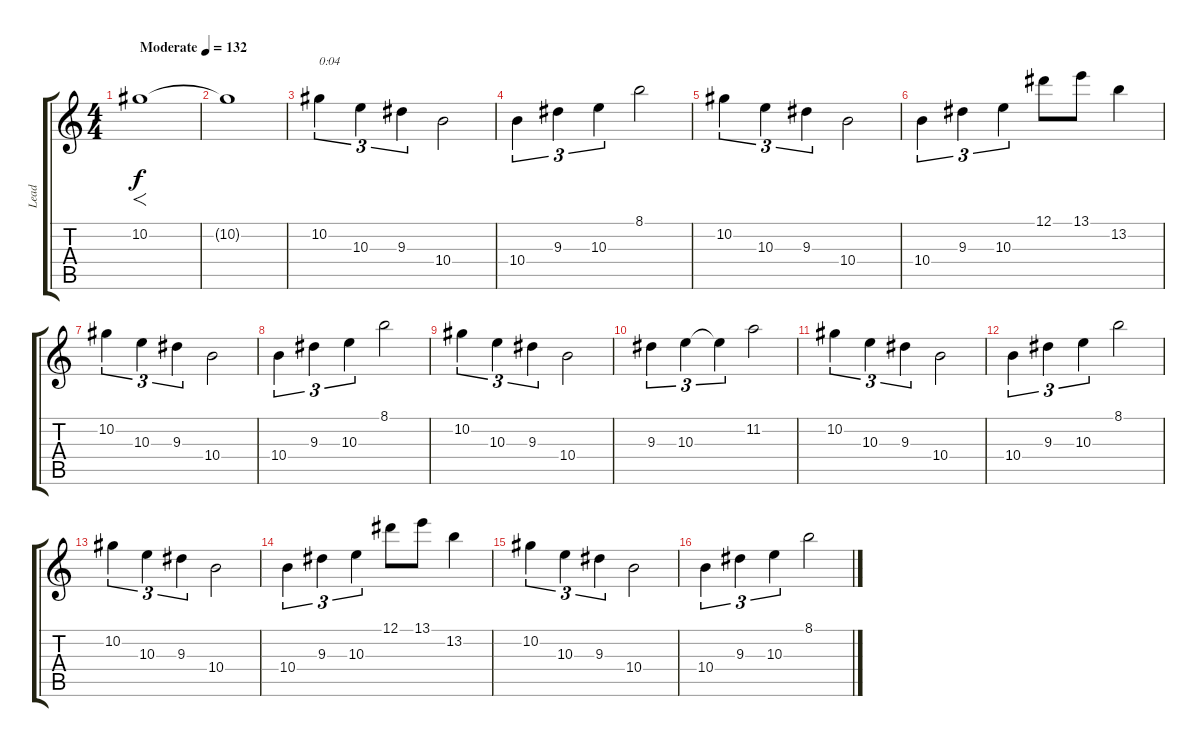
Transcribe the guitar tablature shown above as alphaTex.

\track ("Lead" "Lead") {instrument distortionguitar}
\staff {score tabs}
\tuning (Eb4 Bb3 Gb3 Db3 Ab2 Db2) {hide}
\ts (4 4)
\tempo (132 "Moderate")
\clef g2
\ks c
10.2.1{f dy f instrument distortionguitar} |
10.2{t}.1 |
10.2.4{tu (3 2) txt "0:04"} 10.3.4{tu (3 2)} 9.3.4{tu (3 2)} 10.4.2 |
10.4.4{tu (3 2)} 9.3.4{tu (3 2)} 10.3.4{tu (3 2)} 8.1.2 |
10.2.4{tu (3 2)} 10.3.4{tu (3 2)} 9.3.4{tu (3 2)} 10.4.2 |
10.4.4{tu (3 2)} 9.3.4{tu (3 2)} 10.3.4{tu (3 2)} 12.1.8 13.1.8 13.2.4 |
10.2.4{tu (3 2)} 10.3.4{tu (3 2)} 9.3.4{tu (3 2)} 10.4.2 |
10.4.4{tu (3 2)} 9.3.4{tu (3 2)} 10.3.4{tu (3 2)} 8.1.2 |
10.2.4{tu (3 2)} 10.3.4{tu (3 2)} 9.3.4{tu (3 2)} 10.4.2 |
9.3.4{tu (3 2)} 10.3.4{tu (3 2)} 10.3{t}.4{tu (3 2)} 11.2.2 |
10.2.4{tu (3 2)} 10.3.4{tu (3 2)} 9.3.4{tu (3 2)} 10.4.2 |
10.4.4{tu (3 2)} 9.3.4{tu (3 2)} 10.3.4{tu (3 2)} 8.1.2 |
10.2.4{tu (3 2)} 10.3.4{tu (3 2)} 9.3.4{tu (3 2)} 10.4.2 |
10.4.4{tu (3 2)} 9.3.4{tu (3 2)} 10.3.4{tu (3 2)} 12.1.8 13.1.8 13.2.4 |
10.2.4{tu (3 2)} 10.3.4{tu (3 2)} 9.3.4{tu (3 2)} 10.4.2 |
10.4.4{tu (3 2)} 9.3.4{tu (3 2)} 10.3.4{tu (3 2)} 8.1.2
